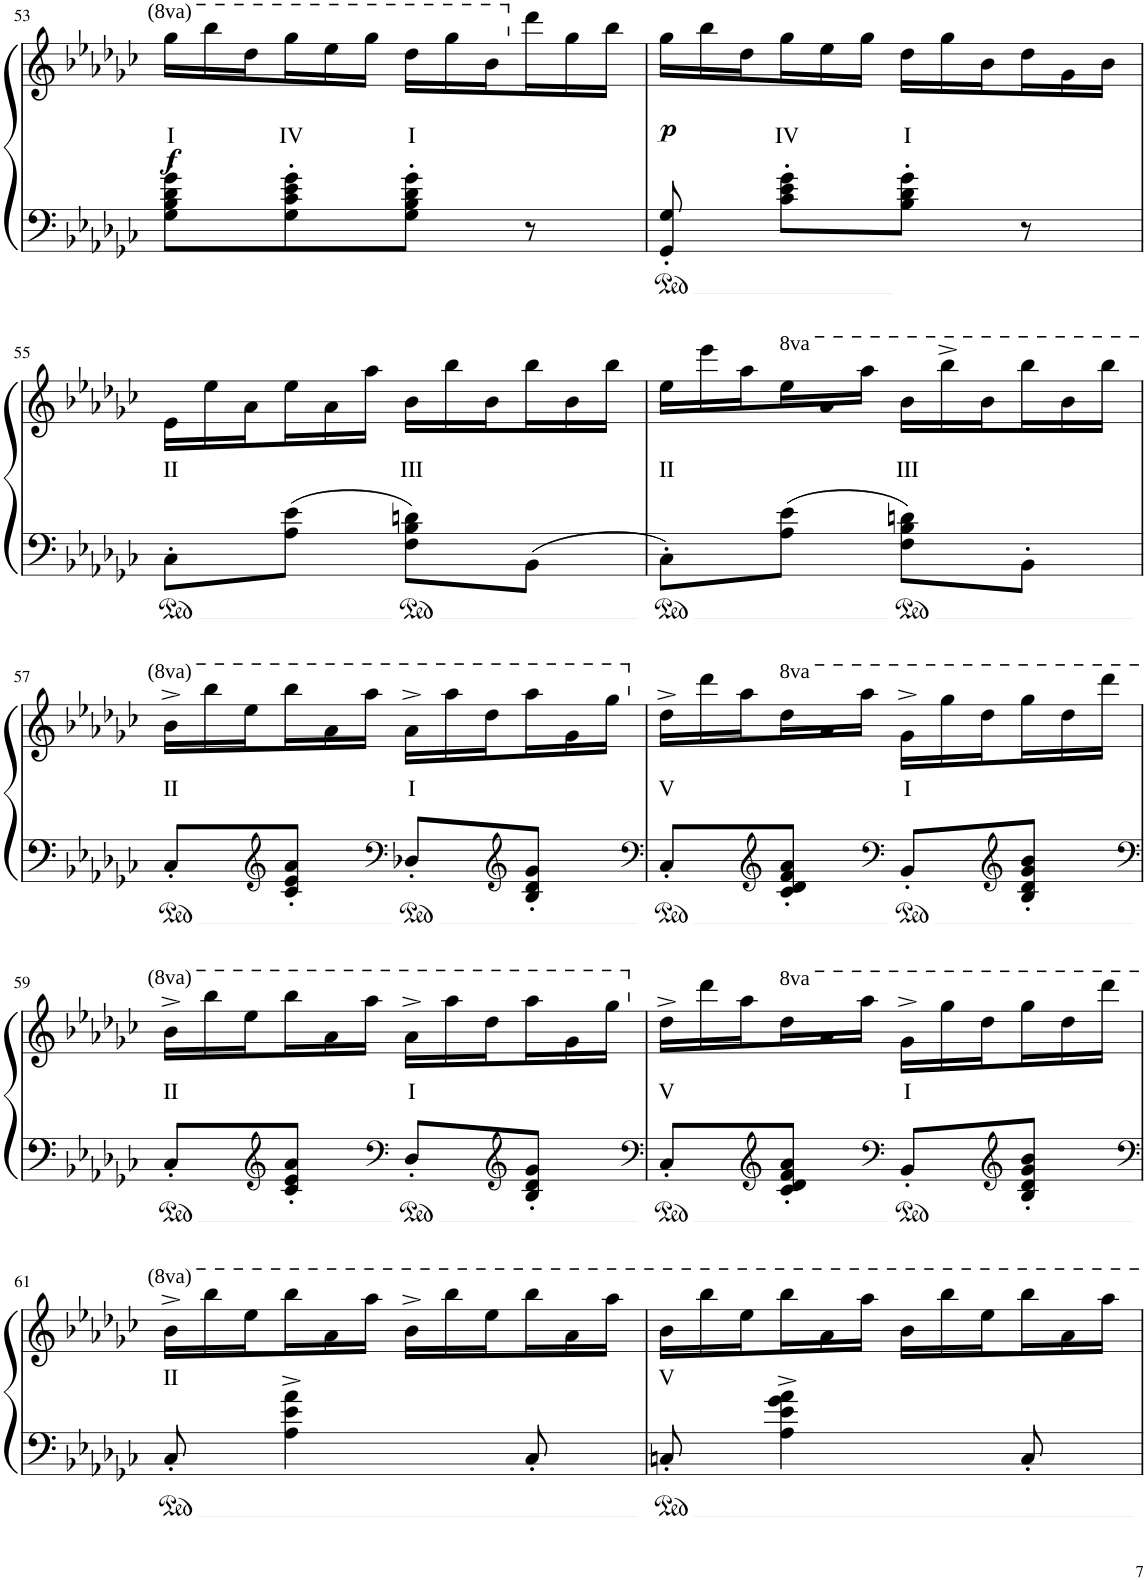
**kern	**kern	**text	**dynam
*part1	*part1	*part1	*part1
*staff2	*staff1	*staff1	*staff1/2
*I"Piano	*	*	*
*I'Pno	*	*	*
!!LO:PB:g=z
*clefF4	*clefG2	*	*
*k[b-e-a-d-g-c-]	*k[b-e-a-d-g-c-]	*	*
*M2/4	*M2/4	*	*
*	*Xtuplet	*	*
=53	=53	=53	=53
!	!	!LO:LY:b	!LO:DY:b
8G-\' 8B-\' 8d-\' 8g-\'L	24ggg-\LL	I	f
.	24bbb-\	.	.
.	24ddd-\	.	.
!	!	!LO:LY:b	!
8G-\' 8c-\' 8e-\' 8g-\'	24ggg-\	IV	.
.	24eee-\	.	.
.	24ggg-\JJ	.	.
!	!	!LO:LY:b	!
8G-\' 8B-\' 8d-\' 8g-\'J	24ddd-\LL	I	.
.	24ggg-\	.	.
.	24bb-\	.	.
8r	24ddd-\	.	.
.	24gg-\	.	.
.	24bb-\JJ	.	.
=54	=54	=54	=54
!	!	!	!LO:DY:b
8GG-/' 8G-/'	24gg-\LL	.	p
.	24bb-\	.	.
.	24dd-\	.	.
!	!	!LO:LY:b	!
8c-\' 8e-\' 8g-\'L	24gg-\	IV	.
.	24ee-\	.	.
.	24gg-\JJ	.	.
!	!	!LO:LY:b	!
8B-\' 8d-\' 8g-\'J	24dd-\LL	I	.
.	24gg-\	.	.
.	24b-\	.	.
8r	24dd-\	.	.
.	24g-\	.	.
.	24b-\JJ	.	.
!!LO:LB:g=z
=55	=55	=55	=55
!	!	!LO:LY:b	!
8C-'\L	24e-\LL	II	.
.	24ee-\	.	.
.	24a-\	.	.
8A-\ 8e-\J	24ee-\	.	.
.	24a-\	.	.
.	24aa-\JJ	.	.
!	!	!LO:LY:b	!
8F\ 8B-\ 8dn\L	24b-\LL	III	.
.	24bb-\	.	.
.	24b-\	.	.
8BB-\J	24bb-\	.	.
.	24b-\	.	.
.	24bb-\JJ	.	.
=56	=56	=56	=56
!	!	!LO:LY:b	!
8C-'\L	24ee-\LL	II	.
.	24eee-\	.	.
.	24aa-\	.	.
*	*8va	*	*
8A-\ 8e-\J	24eee-\	.	.
.	24aa-/	.	.
.	24aaa-\JJ	.	.
!	!	!LO:LY:b	!
8F\ 8B-\ 8dn\L	24bb-\LL	III	.
.	24bbb-^\	.	.
.	24bb-\	.	.
8BB-'\J	24bbb-\	.	.
.	24bb-\	.	.
.	24bbb-\JJ	.	.
!!LO:LB:g=z
=57	=57	=57	=57
!	!	!LO:LY:b	!
8C-'/L	24bb-^\LL	II	.
.	24bbb-\	.	.
.	24eee-\	.	.
*clefG2	*	*	*
8c-/' 8e-/' 8a-/'J	24bbb-\	.	.
.	24aa-\	.	.
.	24aaa-\JJ	.	.
*clefF4	*	*	*
!	!	!LO:LY:b	!
8D-X'/L	24aa-^\LL	I	.
.	24aaa-\	.	.
.	24ddd-\	.	.
*clefG2	*	*	*
8B-/' 8d-/' 8g-/'J	24aaa-\	.	.
.	24gg-\	.	.
.	24ggg-\JJ	.	.
=58	=58	=58	=58
*clefF4	*	*	*
*	*X8va	*	*
!	!	!LO:LY:b	!
8C-'/L	24dd-^\LL	V	.
.	24ddd-\	.	.
.	24aa-\	.	.
*clefG2	*	*	*
*	*8va	*	*
8c-/' 8d-/' 8f/' 8a-/'J	24ddd-\	.	.
.	24aa-\	.	.
.	24aaa-\JJ	.	.
*clefF4	*	*	*
!	!	!LO:LY:b	!
8BB-'/L	24gg-^\LL	I	.
.	24ggg-\	.	.
.	24ddd-\	.	.
*clefG2	*	*	*
8B-/' 8d-/' 8g-/' 8b-/'J	24ggg-\	.	.
.	24ddd-\	.	.
.	24dddd-\JJ	.	.
!!LO:LB:g=z
=59	=59	=59	=59
*clefF4	*	*	*
!	!	!LO:LY:b	!
8C-'/L	24bb-^\LL	II	.
.	24bbb-\	.	.
.	24eee-\	.	.
*clefG2	*	*	*
8c-/' 8e-/' 8a-/'J	24bbb-\	.	.
.	24aa-\	.	.
.	24aaa-\JJ	.	.
*clefF4	*	*	*
!	!	!LO:LY:b	!
8D-'/L	24aa-^\LL	I	.
.	24aaa-\	.	.
.	24ddd-\	.	.
*clefG2	*	*	*
8B-/' 8d-/' 8g-/'J	24aaa-\	.	.
.	24gg-\	.	.
.	24ggg-\JJ	.	.
=60	=60	=60	=60
*clefF4	*	*	*
*	*X8va	*	*
!	!	!LO:LY:b	!
8C-'/L	24dd-^\LL	V	.
.	24ddd-\	.	.
.	24aa-\	.	.
*clefG2	*	*	*
8c-/' 8d-/' 8f/' 8a-/'J	24ddd-\	.	.
.	24aa-\	.	.
.	24aaa-\JJ	.	.
*clefF4	*	*	*
!	!	!LO:LY:b	!
8BB-'/L	24gg-^\LL	I	.
.	24ggg-\	.	.
.	24ddd-\	.	.
*clefG2	*	*	*
8B-/' 8d-/' 8g-/' 8b-/'J	24ggg-\	.	.
.	24ddd-\	.	.
.	24dddd-\JJ	.	.
!!LO:LB:g=z
=61	=61	=61	=61
*clefF4	*	*	*
!	!	!LO:LY:b	!
8C-'/	24bb-^\LL	II	.
.	24bbb-\	.	.
.	24eee-\	.	.
4A-\^ 4e-\^ 4a-\^	24bbb-\	.	.
.	24aa-\	.	.
.	24aaa-\JJ	.	.
.	24bb-^\LL	.	.
.	24bbb-\	.	.
.	24eee-\	.	.
8C-'/	24bbb-\	.	.
.	24aa-\	.	.
.	24aaa-\JJ	.	.
=62	=62	=62	=62
!	!	!LO:LY:b	!
8Cn'/	24bb-\LL	V	.
.	24bbb-\	.	.
.	24eee-\	.	.
4A-\^ 4e-\^ 4g-\^ 4a-\^	24bbb-\	.	.
.	24aa-\	.	.
.	24aaa-\JJ	.	.
.	24bb-\LL	.	.
.	24bbb-\	.	.
.	24eee-\	.	.
8C'/	24bbb-\	.	.
.	24aa-\	.	.
.	24aaa-\JJ	.	.
=	=	=	=
*-	*-	*-	*-
